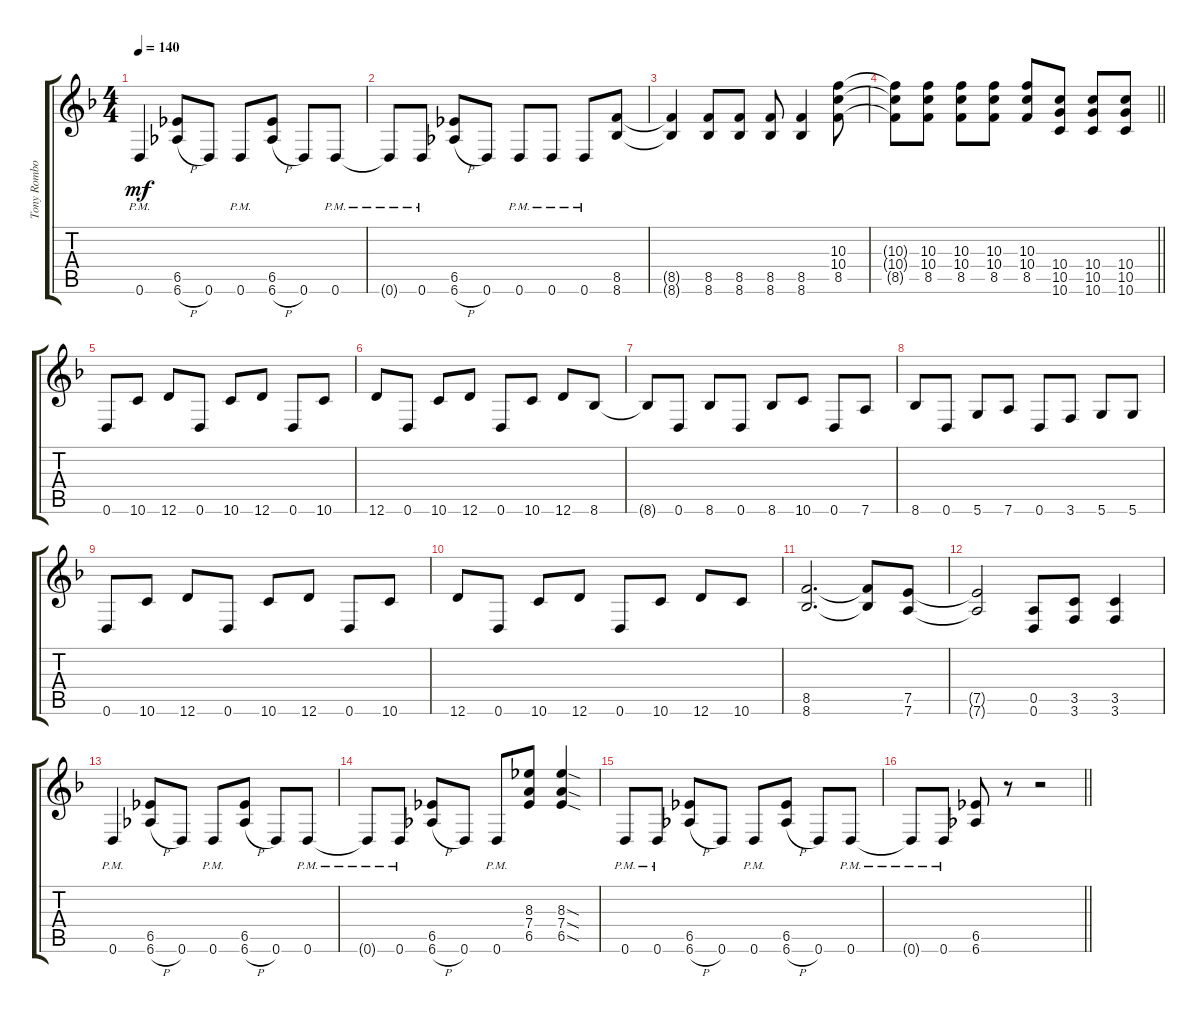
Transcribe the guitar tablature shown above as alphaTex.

\track ("Tony Rombola" "Tony Rombo") {instrument distortionguitar}
\staff {score tabs}
\tuning (E4 B3 G3 D3 A2 D2) {hide}
\ts (4 4)
\tempo 140
\clef g2
\ks f
0.6{pm}.4{dy mf} (6.5 6.6{h}).8 0.6.8 0.6{pm}.8 (6.5 6.6{h}).8 0.6.8 0.6{pm}.8 |
0.6{pm t}.8 0.6{pm}.8 (6.5 6.6{h}).8 0.6.8 0.6{pm}.8 0.6{pm}.8 0.6{pm}.8 (8.5 8.6).8 |
(8.5{t} 8.6{t}).4 (8.5 8.6).8 (8.5 8.6).8 (8.5 8.6).8 (8.5 8.6).4 (10.3 10.4 8.5).8 |
\barLineRight lightlight
(10.3{t} 10.4{t} 8.5{t}).8 (10.3 10.4 8.5).8 (10.3 10.4 8.5).8 (10.3 10.4 8.5).8 (10.3 10.4 8.5).8 (10.4 10.5 10.6).8 (10.4 10.5 10.6).8 (10.4 10.5 10.6).8 |
0.6.8 10.6.8 12.6.8 0.6.8 10.6.8 12.6.8 0.6.8 10.6.8 |
12.6.8 0.6.8 10.6.8 12.6.8 0.6.8 10.6.8 12.6.8 8.6.8 |
8.6{t}.8 0.6.8 8.6.8 0.6.8 8.6.8 10.6.8 0.6.8 7.6.8 |
8.6.8 0.6.8 5.6.8 7.6.8 0.6.8 3.6.8 5.6.8 5.6.8 |
0.6.8 10.6.8 12.6.8 0.6.8 10.6.8 12.6.8 0.6.8 10.6.8 |
12.6.8 0.6.8 10.6.8 12.6.8 0.6.8 10.6.8 12.6.8 10.6.8 |
(8.5 8.6).2{d} (8.5{t} 8.6{t}).8 (7.5 7.6).8 |
(7.5{t} 7.6{t}).2 (0.5 0.6).8 (3.5 3.6).8 (3.5 3.6).4 |
0.6{pm}.4 (6.5 6.6{h}).8 0.6.8 0.6{pm}.8 (6.5 6.6{h}).8 0.6.8 0.6{pm}.8 |
0.6{pm t}.8 0.6{pm}.8 (6.5 6.6{h}).8 0.6.8 0.6{pm}.8 (8.3 7.4 6.5).8 (8.3{sod} 7.4{sod} 6.5{sod}).4 |
0.6{pm}.8 0.6{pm}.8 (6.5 6.6{h}).8 0.6.8 0.6{pm}.8 (6.5 6.6{h}).8 0.6.8 0.6{pm}.8 |
\barLineRight lightlight
0.6{pm t}.8 0.6{pm}.8 (6.5 6.6).8 r.8 r.2
